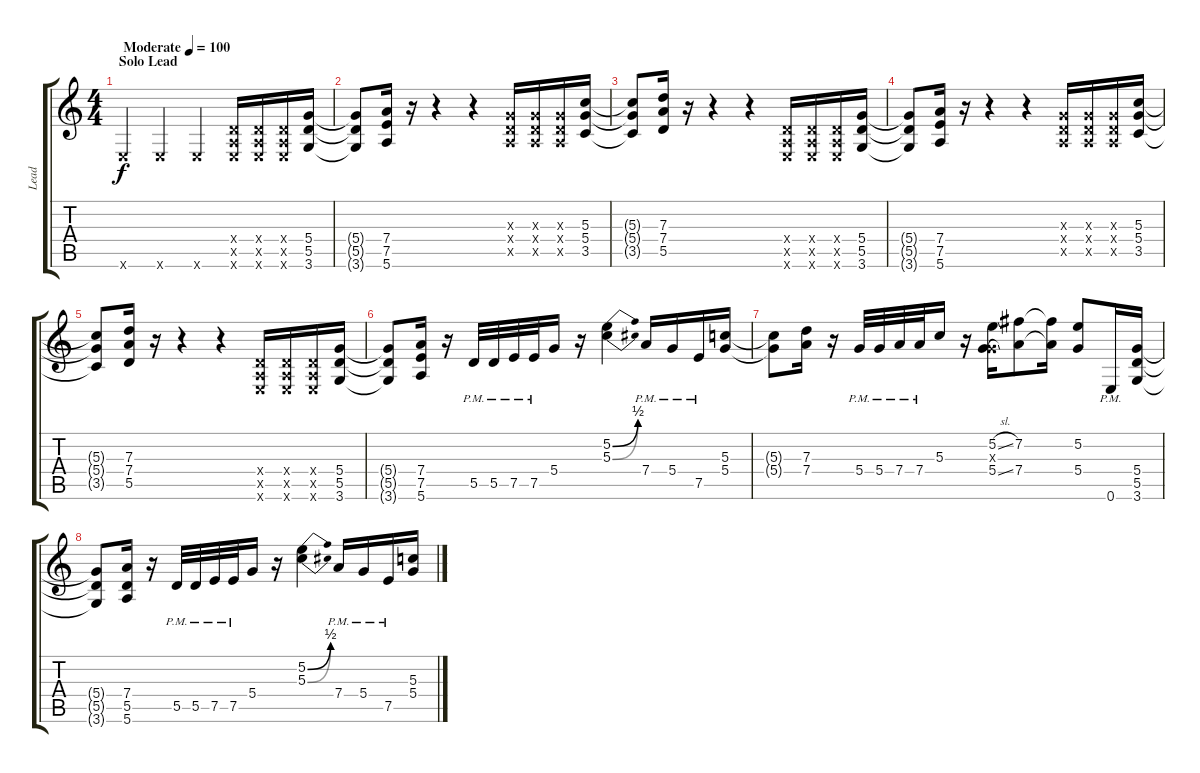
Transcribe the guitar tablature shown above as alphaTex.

\track ("Lead" "Lead") {instrument overdrivenguitar}
\staff {score tabs}
\tuning (E4 B3 G3 D3 A2 E2) {hide}
\ts (4 4)
\section ("" "Solo Lead")
\tempo (100 "Moderate")
\clef g2
\ks c
0.6{x}.4{dy f instrument overdrivenguitar} 0.6{x}.4 0.6{x}.4 (0.4{x} 0.5{x} 0.6{x}).16 (0.4{x} 0.5{x} 0.6{x}).16 (0.4{x} 0.5{x} 0.6{x}).16 (5.4 5.5 3.6).16 |
(5.4{t} 5.5{t} 3.6{t}).8 (7.4 7.5 5.6).16 r.16 r.4 r.4 (0.3{x} 0.4{x} 0.5{x}).16 (0.3{x} 0.4{x} 0.5{x}).16 (0.3{x} 0.4{x} 0.5{x}).16 (5.3 5.4 3.5).16 |
(5.3{t} 5.4{t} 3.5{t}).8 (7.3 7.4 5.5).16 r.16 r.4 r.4 (0.4{x} 0.5{x} 0.6{x}).16 (0.4{x} 0.5{x} 0.6{x}).16 (0.4{x} 0.5{x} 0.6{x}).16 (5.4 5.5 3.6).16 |
(5.4{t} 5.5{t} 3.6{t}).8 (7.4 7.5 5.6).16 r.16 r.4 r.4 (0.3{x} 0.4{x} 0.5{x}).16 (0.3{x} 0.4{x} 0.5{x}).16 (0.3{x} 0.4{x} 0.5{x}).16 (5.3 5.4 3.5).16 |
(5.3{t} 5.4{t} 3.5{t}).8 (7.3 7.4 5.5).16 r.16 r.4 r.4 (0.4{x} 0.5{x} 0.6{x}).16 (0.4{x} 0.5{x} 0.6{x}).16 (0.4{x} 0.5{x} 0.6{x}).16 (5.4 5.5 3.6).16 |
(5.4{t} 5.5{t} 3.6{t}).8 (7.4 7.5 5.6).16 r.16 5.5{pm}.32 5.5{pm}.32 7.5{pm}.32 7.5{pm}.32 5.4.16 r.16 (5.2{be (bend 0 0 60 2)} 5.3{be (bend 0 0 60 2)}).4 7.4{pm}.16 5.4{pm}.16 7.5{pm}.16 (5.3 5.4).16 |
(5.3{t} 5.4{t}).8 (7.3 7.4).16 r.16 5.4{pm}.32 5.4{pm}.32 7.4{pm}.32 7.4{pm}.32 5.3.16 r.16 (5.2{sl} 0.3{x} 5.4{sl}).16 (7.2 7.4).8 (7.2{t} 7.4{t}).16 (5.2 5.4).8 0.6{pm}.16 (5.4 5.5 3.6).16 |
(5.4{t} 5.5{t} 3.6{t}).8 (7.4 5.5 5.6).16 r.16 5.5{pm}.32 5.5{pm}.32 7.5{pm}.32 7.5{pm}.32 5.4.16 r.16 (5.2{be (bend 0 0 60 2)} 5.3{be (bend 0 0 60 2)}).4 7.4{pm}.16 5.4{pm}.16 7.5{pm}.16 (5.3 5.4).16
